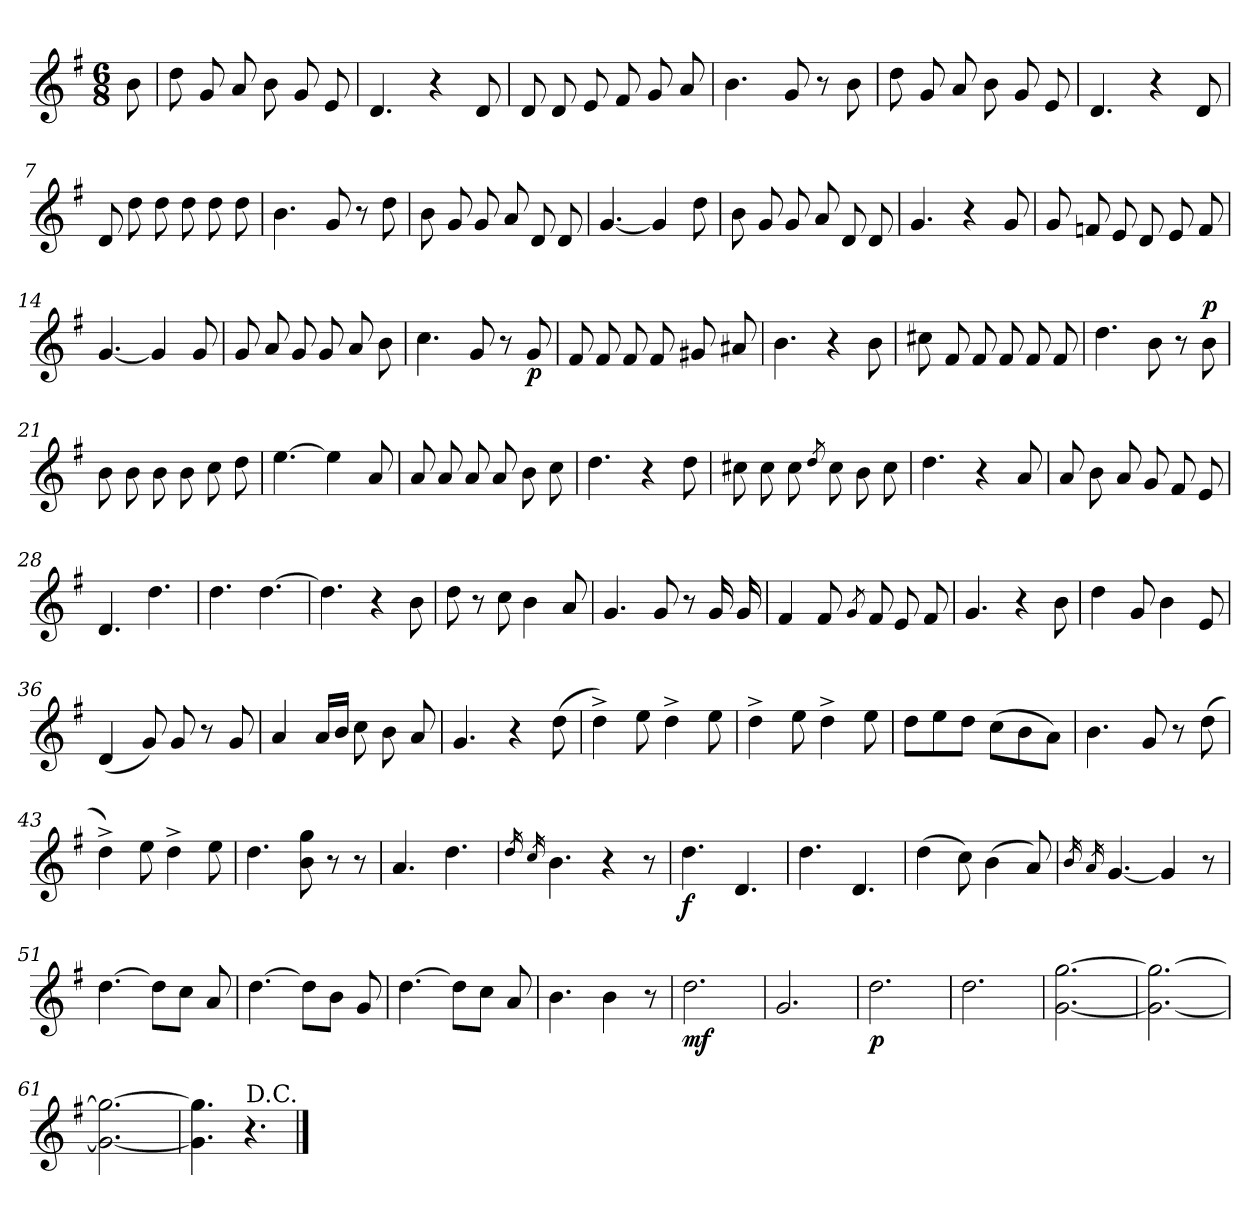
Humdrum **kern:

**kern	**dynam
*part1	*part1
*staff1	*staff1
*clefG2	*
*k[f#]	*
*G:	*
*M6/8	*
=	=
8b\	.
=1	=1
*MM128	*
8dd\	.
8g/	.
8a/	.
8b\	.
8g/	.
8e/	.
=2	=2
4.d/	.
4r	.
8d/	.
=3	=3
8d/	.
8d/	.
8e/	.
8f#/	.
8g/	.
8a/	.
=4	=4
4.b\	.
8g/	.
8r	.
8b\	.
=5	=5
8dd\	.
8g/	.
8a/	.
8b\	.
8g/	.
8e/	.
!!LO:LB:g=z
=6	=6
4.d/	.
4r	.
8d/	.
=7	=7
8d/	.
8dd\	.
8dd\	.
8dd\	.
8dd\	.
8dd\	.
=8	=8
4.b\	.
8g/	.
8r	.
8dd\	.
=9	=9
8b\	.
8g/	.
8g/	.
8a/	.
8d/	.
8d/	.
=10	=10
[4.g/	.
4g/]	.
8dd\	.
=11	=11
8b\	.
8g/	.
8g/	.
8a/	.
8d/	.
8d/	.
=12	=12
4.g/	.
4r	.
8g/	.
!!LO:LB:g=z
=13	=13
!	!LO:DY:a
8g/	cresc.
8fn/	.
8e/	.
8d/	.
8e/	.
8f/	.
=14	=14
[4.g/	.
4g/]	.
8g/	.
=15	=15
8g/	.
8a/	.
8g/	.
8g/	.
8a/	.
8b\	.
=16	=16
4.cc\	.
8g/	.
8r	.
!	!LO:DY:b
8g/	p
=17	=17
8f#/	.
8f#/	.
8f#/	.
8f#/	.
8g#X/	.
8a#X/	.
=18	=18
4.b\	.
4r	.
8b\	.
!!LO:LB:g=z
=19	=19
8cc#X\	.
8f#/	.
8f#/	.
8f#/	.
8f#/	.
8f#/	.
=20	=20
4.dd\	.
8b\	.
8r	.
!	!LO:DY:a
8b\	p
=21	=21
8b\	.
8b\	.
8b\	.
8b\	.
8cc\	.
8dd\	.
=22	=22
[4.ee\	.
4ee\]	.
8a/	.
=23	=23
8a/	.
8a/	.
8a/	.
8a/	.
8b\	.
8cc\	.
=24	=24
4.dd\	.
4r	.
8dd\	.
!!LO:LB:g=z
=25	=25
8cc#X\	.
8cc#\	.
8cc#\	.
8qdd/	.
8cc#\	.
8b\	.
8cc#\	.
=26	=26
4.dd\	.
4r	.
8a/	.
=27	=27
8a/	.
8b\	.
8a/	.
8g/	.
8f#/	.
8e/	.
=28	=28
4.d/	.
4.dd\	.
=29	=29
4.dd\	.
[4.dd\	.
=30	=30
4.dd\]	.
4r	.
8b\	.
=31	=31
8dd\	.
8r	.
8cc\	.
4b\	.
8a/	.
!!LO:LB:g=z
=32	=32
4.g/	.
8g/	.
8r	.
16g/	.
16g/	.
=33	=33
4f#/	.
8f#/	.
8qg/	.
8f#/	.
8e/	.
8f#/	.
=34	=34
4.g/	.
4r	.
8b\	.
=35	=35
4dd\	.
8g/	.
4b\	.
8e/	.
=36	=36
(<4d/	.
8g/)	.
8g/	.
8r	.
8g/	.
=37	=37
4a/	.
16a/LL	.
16b/JJ	.
8cc\	.
8b\	.
8a/	.
!!LO:LB:g=z
=38	=38
4.g/	.
4r	.
(>8dd\	.
=39	=39
4dd^>\)	.
8ee\	.
4dd^>\	.
8ee\	.
=40	=40
4dd^>\	.
8ee\	.
4dd^>\	.
8ee\	.
=41	=41
8dd\L	.
8ee\	.
8dd\J	.
(>8cc\L	.
8b\	.
8a\J)	.
=42	=42
4.b\	.
8g/	.
8r	.
(>8dd\	.
=43	=43
4dd^>\)	.
8ee\	.
4dd^>\	.
8ee\	.
=44	=44
4.dd\	.
8b\ 8gg\	.
8r	.
8r	.
!!LO:LB:g=z
=45	=45
4.a/	.
4.dd\	.
=46	=46
16qdd/	.
16qcc/	.
4.b\	.
4r	.
8r	.
=47	=47
!	!LO:DY:b
4.dd\	f
4.d/	.
=48	=48
4.dd\	.
4.d/	.
=49	=49
(>4dd\	.
8cc\)	.
(>4b\	.
8a/)	.
=50	=50
16qb/	.
16qa/	.
[4.g/	.
4g/]	.
8r	.
=51	=51
[4.dd\	.
8dd\L]	.
8cc\J	.
8a/	.
=52	=52
[4.dd\	.
8dd\L]	.
8b\J	.
8g/	.
!!LO:PB:g=z
=53	=53
[4.dd\	.
8dd\L]	.
8cc\J	.
8a/	.
=54	=54
4.b\	.
4b\	.
8r	.
=55	=55
!	!LO:DY:b
2.dd\	mf
=56	=56
2.g/	.
=57	=57
!	!LO:DY:b
2.dd\	p
=58	=58
2.dd\	.
=59	=59
[2.g\ [2.gg\	.
=60	=60
2.g_\ 2.gg_\	.
=61	=61
2.g_\ 2.gg_\	.
=62	=62
4.g]\ 4.gg]\	.
4.r	.
!LO:TX:a:t=D.C.	!
==	==
*-	*-
